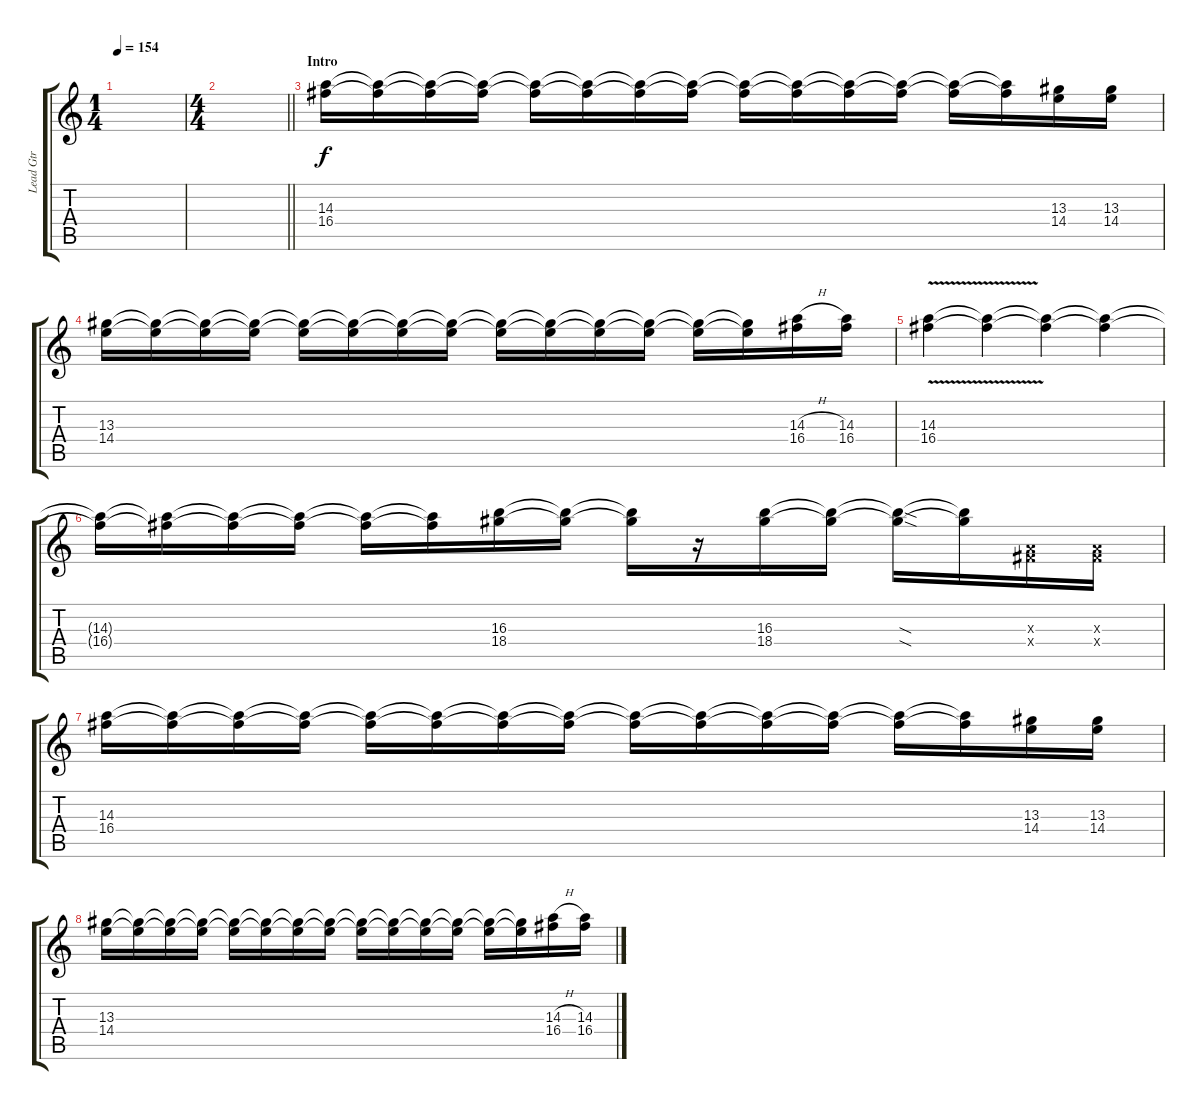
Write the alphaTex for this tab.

\track ("Lead Gtr" "Lead Gtr") {instrument overdrivenguitar}
\staff {score tabs}
\tuning (E4 B3 G3 D3 A2 E2) {hide}
\ts (1 4)
\tempo 154
\clef g2
\ks c
|
\ts (4 4)
\barLineRight lightlight
|
\section ("" "Intro")
(14.3 16.4).16 (14.3{t} 16.4{t}).16 (14.3{t} 16.4{t}).16 (14.3{t} 16.4{t}).16 (14.3{t} 16.4{t}).16 (14.3{t} 16.4{t}).16 (14.3{t} 16.4{t}).16 (14.3{t} 16.4{t}).16 (14.3{t} 16.4{t}).16 (14.3{t} 16.4{t}).16 (14.3{t} 16.4{t}).16 (14.3{t} 16.4{t}).16 (14.3{t} 16.4{t}).16 (14.3{t} 16.4{t}).16 (13.3 14.4).16 (13.3 14.4).16 |
(13.3 14.4).16 (13.3{t} 14.4{t}).16 (13.3{t} 14.4{t}).16 (13.3{t} 14.4{t}).16 (13.3{t} 14.4{t}).16 (13.3{t} 14.4{t}).16 (13.3{t} 14.4{t}).16 (13.3{t} 14.4{t}).16 (13.3{t} 14.4{t}).16 (13.3{t} 14.4{t}).16 (13.3{t} 14.4{t}).16 (13.3{t} 14.4{t}).16 (13.3{t} 14.4{t}).16 (13.3{t} 14.4{t}).16 (14.3{h} 16.4).16 (14.3 16.4).16 |
(14.3 16.4{v}).4 (14.3{t} 16.4{t}).4 (14.3{t} 16.4{t}).4 (14.3{t} 16.4{t}).4 |
(14.3{t} 16.4{t}).16 (14.3{t} 16.4{t}).16 (14.3{t} 16.4{t}).16 (14.3{t} 16.4{t}).16 (14.3{t} 16.4{t}).16 (14.3{t} 16.4{t}).16 (16.3 18.4).16 (16.3{t} 18.4{t}).16 (16.3{t} 18.4{t}).16 r.16 (16.3 18.4).16 (16.3{t} 18.4{t}).16 (16.3{sod t} 18.4{sod t}).16 (16.3{t} 18.4{t}).16 (2.3{x} 4.4{x}).16 (2.3{x} 4.4{x}).16 |
(14.3 16.4).16 (14.3{t} 16.4{t}).16 (14.3{t} 16.4{t}).16 (14.3{t} 16.4{t}).16 (14.3{t} 16.4{t}).16 (14.3{t} 16.4{t}).16 (14.3{t} 16.4{t}).16 (14.3{t} 16.4{t}).16 (14.3{t} 16.4{t}).16 (14.3{t} 16.4{t}).16 (14.3{t} 16.4{t}).16 (14.3{t} 16.4{t}).16 (14.3{t} 16.4{t}).16 (14.3{t} 16.4{t}).16 (13.3 14.4).16 (13.3 14.4).16 |
(13.3 14.4).16 (13.3{t} 14.4{t}).16 (13.3{t} 14.4{t}).16 (13.3{t} 14.4{t}).16 (13.3{t} 14.4{t}).16 (13.3{t} 14.4{t}).16 (13.3{t} 14.4{t}).16 (13.3{t} 14.4{t}).16 (13.3{t} 14.4{t}).16 (13.3{t} 14.4{t}).16 (13.3{t} 14.4{t}).16 (13.3{t} 14.4{t}).16 (13.3{t} 14.4{t}).16 (13.3{t} 14.4{t}).16 (14.3{h} 16.4).16 (14.3 16.4).16
